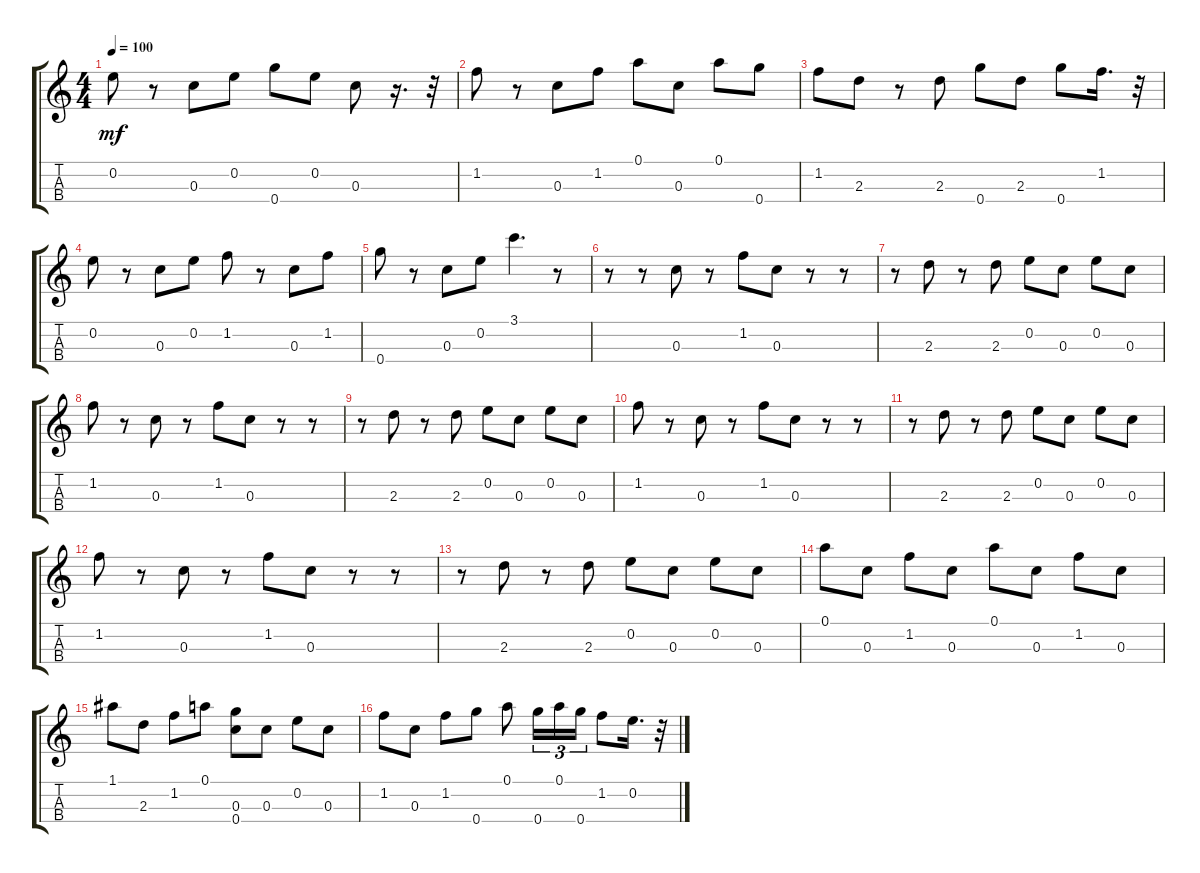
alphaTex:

\track "" {instrument acousticguitarsteel}
\staff {score tabs}
\tuning (A4 E4 C4 G4) {hide}
\ts (4 4)
\tempo 100
\clef g2
\ks c
0.2.8{dy mf} r.8 0.3.8 0.2.8 0.4.8 0.2.8 0.3.8 r.16{d} r.32 |
1.2.8 r.8 0.3.8 1.2.8 0.1.8 0.3.8 0.1.8 0.4.8 |
1.2.8 2.3.8 r.8 2.3.8 0.4.8 2.3.8 0.4.8 1.2.16{d} r.32 |
0.2.8 r.8 0.3.8 0.2.8 1.2.8 r.8 0.3.8 1.2.8 |
0.4.8 r.8 0.3.8 0.2.8 3.1.4{d} r.8 |
r.8 r.8 0.3.8 r.8 1.2.8 0.3.8 r.8 r.8 |
r.8 2.3.8 r.8 2.3.8 0.2.8 0.3.8 0.2.8 0.3.8 |
1.2.8 r.8 0.3.8 r.8 1.2.8 0.3.8 r.8 r.8 |
r.8 2.3.8 r.8 2.3.8 0.2.8 0.3.8 0.2.8 0.3.8 |
1.2.8 r.8 0.3.8 r.8 1.2.8 0.3.8 r.8 r.8 |
r.8 2.3.8 r.8 2.3.8 0.2.8 0.3.8 0.2.8 0.3.8 |
1.2.8 r.8 0.3.8 r.8 1.2.8 0.3.8 r.8 r.8 |
r.8 2.3.8 r.8 2.3.8 0.2.8 0.3.8 0.2.8 0.3.8 |
0.1.8 0.3.8 1.2.8 0.3.8 0.1.8 0.3.8 1.2.8 0.3.8 |
1.1.8 2.3.8 1.2.8 0.1.8 (0.3 0.4).8 0.3.8 0.2.8 0.3.8 |
1.2.8 0.3.8 1.2.8 0.4.8 0.1.8 0.4.16{tu (3 2)} 0.1.16{tu (3 2)} 0.4.16{tu (3 2)} 1.2.8 0.2.16{d} r.32
